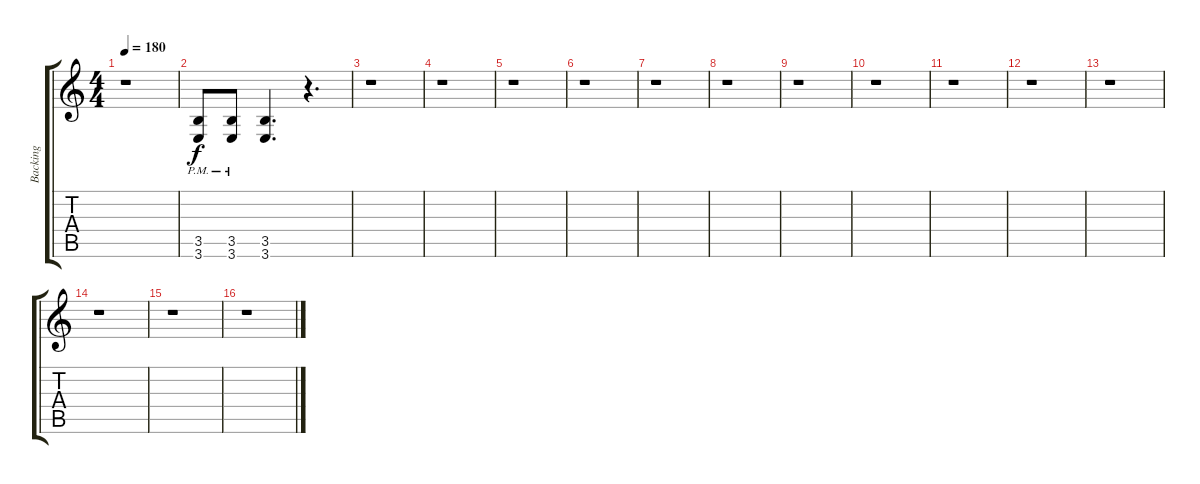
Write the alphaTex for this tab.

\track ("Backing" "Backing") {instrument distortionguitar}
\staff {score tabs}
\tuning (Eb4 Bb3 Gb3 Db3 Ab2 Db2) {hide}
\ts (4 4)
\tempo 180
\clef g2
\ks c
r.1{dy f} |
(3.5{pm} 3.6{pm}).8 (3.5{pm} 3.6{pm}).8 (3.5 3.6).4{d} r.4{d} |
r.1 |
r.1 |
r.1 |
r.1 |
r.1 |
r.1 |
r.1 |
r.1 |
r.1 |
r.1 |
r.1 |
r.1 |
r.1 |
r.1
